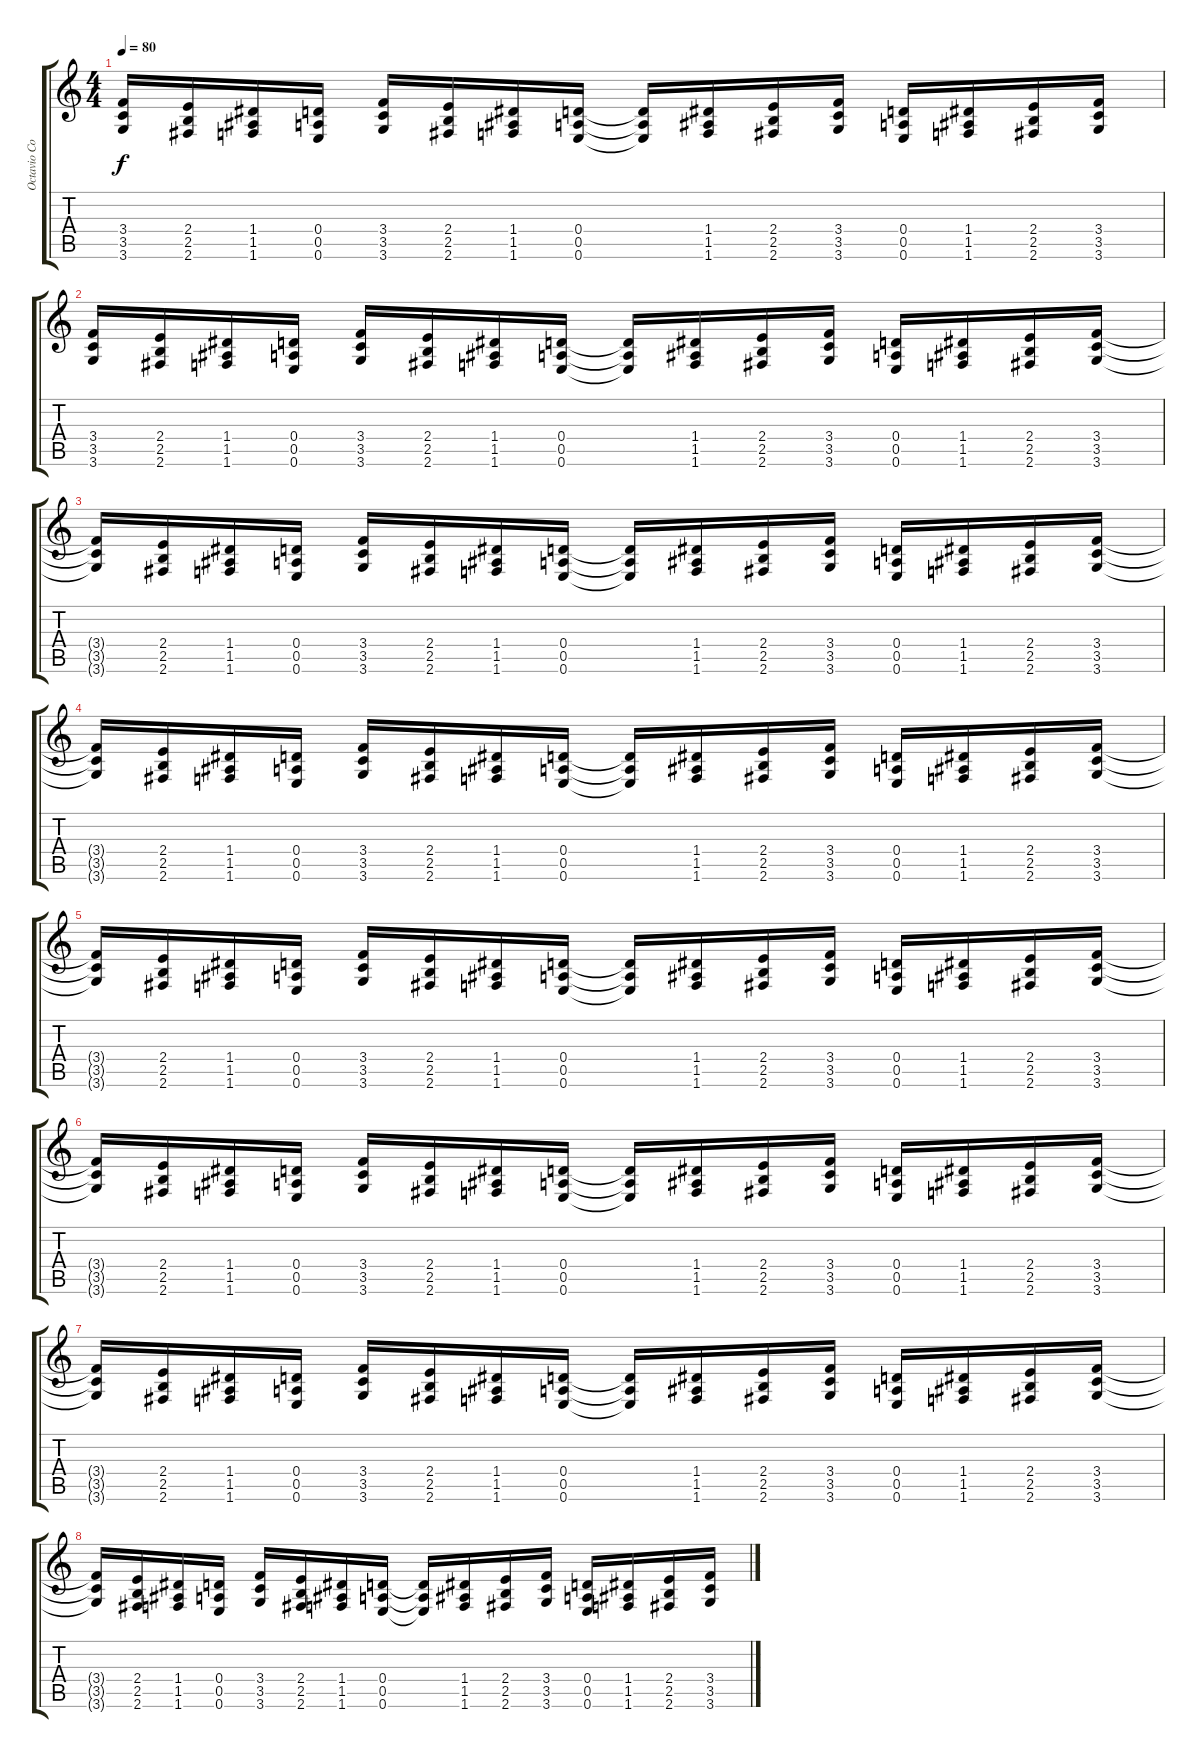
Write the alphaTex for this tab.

\track ("Octavio Coronado" "Octavio Co") {instrument distortionguitar}
\staff {score tabs}
\tuning (E4 B3 G3 D3 A2 E2) {hide}
\ts (4 4)
\tempo 80
\clef g2
\ks c
(3.4 3.5 3.6).16{dy f} (2.4 2.5 2.6).16 (1.4 1.5 1.6).16 (0.4 0.5 0.6).16 (3.4 3.5 3.6).16 (2.4 2.5 2.6).16 (1.4 1.5 1.6).16 (0.4 0.5 0.6).16 (0.4{t} 0.5{t} 0.6{t}).16 (1.4 1.5 1.6).16 (2.4 2.5 2.6).16 (3.4 3.5 3.6).16 (0.4 0.5 0.6).16 (1.4 1.5 1.6).16 (2.4 2.5 2.6).16 (3.4 3.5 3.6).16 |
(3.4 3.5 3.6).16 (2.4 2.5 2.6).16 (1.4 1.5 1.6).16 (0.4 0.5 0.6).16 (3.4 3.5 3.6).16 (2.4 2.5 2.6).16 (1.4 1.5 1.6).16 (0.4 0.5 0.6).16 (0.4{t} 0.5{t} 0.6{t}).16 (1.4 1.5 1.6).16 (2.4 2.5 2.6).16 (3.4 3.5 3.6).16 (0.4 0.5 0.6).16 (1.4 1.5 1.6).16 (2.4 2.5 2.6).16 (3.4 3.5 3.6).16 |
(3.4{t} 3.5{t} 3.6{t}).16 (2.4 2.5 2.6).16 (1.4 1.5 1.6).16 (0.4 0.5 0.6).16 (3.4 3.5 3.6).16 (2.4 2.5 2.6).16 (1.4 1.5 1.6).16 (0.4 0.5 0.6).16 (0.4{t} 0.5{t} 0.6{t}).16 (1.4 1.5 1.6).16 (2.4 2.5 2.6).16 (3.4 3.5 3.6).16 (0.4 0.5 0.6).16 (1.4 1.5 1.6).16 (2.4 2.5 2.6).16 (3.4 3.5 3.6).16 |
(3.4{t} 3.5{t} 3.6{t}).16 (2.4 2.5 2.6).16 (1.4 1.5 1.6).16 (0.4 0.5 0.6).16 (3.4 3.5 3.6).16 (2.4 2.5 2.6).16 (1.4 1.5 1.6).16 (0.4 0.5 0.6).16 (0.4{t} 0.5{t} 0.6{t}).16 (1.4 1.5 1.6).16 (2.4 2.5 2.6).16 (3.4 3.5 3.6).16 (0.4 0.5 0.6).16 (1.4 1.5 1.6).16 (2.4 2.5 2.6).16 (3.4 3.5 3.6).16 |
(3.4{t} 3.5{t} 3.6{t}).16 (2.4 2.5 2.6).16 (1.4 1.5 1.6).16 (0.4 0.5 0.6).16 (3.4 3.5 3.6).16 (2.4 2.5 2.6).16 (1.4 1.5 1.6).16 (0.4 0.5 0.6).16 (0.4{t} 0.5{t} 0.6{t}).16 (1.4 1.5 1.6).16 (2.4 2.5 2.6).16 (3.4 3.5 3.6).16 (0.4 0.5 0.6).16 (1.4 1.5 1.6).16 (2.4 2.5 2.6).16 (3.4 3.5 3.6).16 |
(3.4{t} 3.5{t} 3.6{t}).16 (2.4 2.5 2.6).16 (1.4 1.5 1.6).16 (0.4 0.5 0.6).16 (3.4 3.5 3.6).16 (2.4 2.5 2.6).16 (1.4 1.5 1.6).16 (0.4 0.5 0.6).16 (0.4{t} 0.5{t} 0.6{t}).16 (1.4 1.5 1.6).16 (2.4 2.5 2.6).16 (3.4 3.5 3.6).16 (0.4 0.5 0.6).16 (1.4 1.5 1.6).16 (2.4 2.5 2.6).16 (3.4 3.5 3.6).16 |
(3.4{t} 3.5{t} 3.6{t}).16 (2.4 2.5 2.6).16 (1.4 1.5 1.6).16 (0.4 0.5 0.6).16 (3.4 3.5 3.6).16 (2.4 2.5 2.6).16 (1.4 1.5 1.6).16 (0.4 0.5 0.6).16 (0.4{t} 0.5{t} 0.6{t}).16 (1.4 1.5 1.6).16 (2.4 2.5 2.6).16 (3.4 3.5 3.6).16 (0.4 0.5 0.6).16 (1.4 1.5 1.6).16 (2.4 2.5 2.6).16 (3.4 3.5 3.6).16 |
(3.4{t} 3.5{t} 3.6{t}).16 (2.4 2.5 2.6).16 (1.4 1.5 1.6).16 (0.4 0.5 0.6).16 (3.4 3.5 3.6).16 (2.4 2.5 2.6).16 (1.4 1.5 1.6).16 (0.4 0.5 0.6).16 (0.4{t} 0.5{t} 0.6{t}).16 (1.4 1.5 1.6).16 (2.4 2.5 2.6).16 (3.4 3.5 3.6).16 (0.4 0.5 0.6).16 (1.4 1.5 1.6).16 (2.4 2.5 2.6).16 (3.4 3.5 3.6).16
